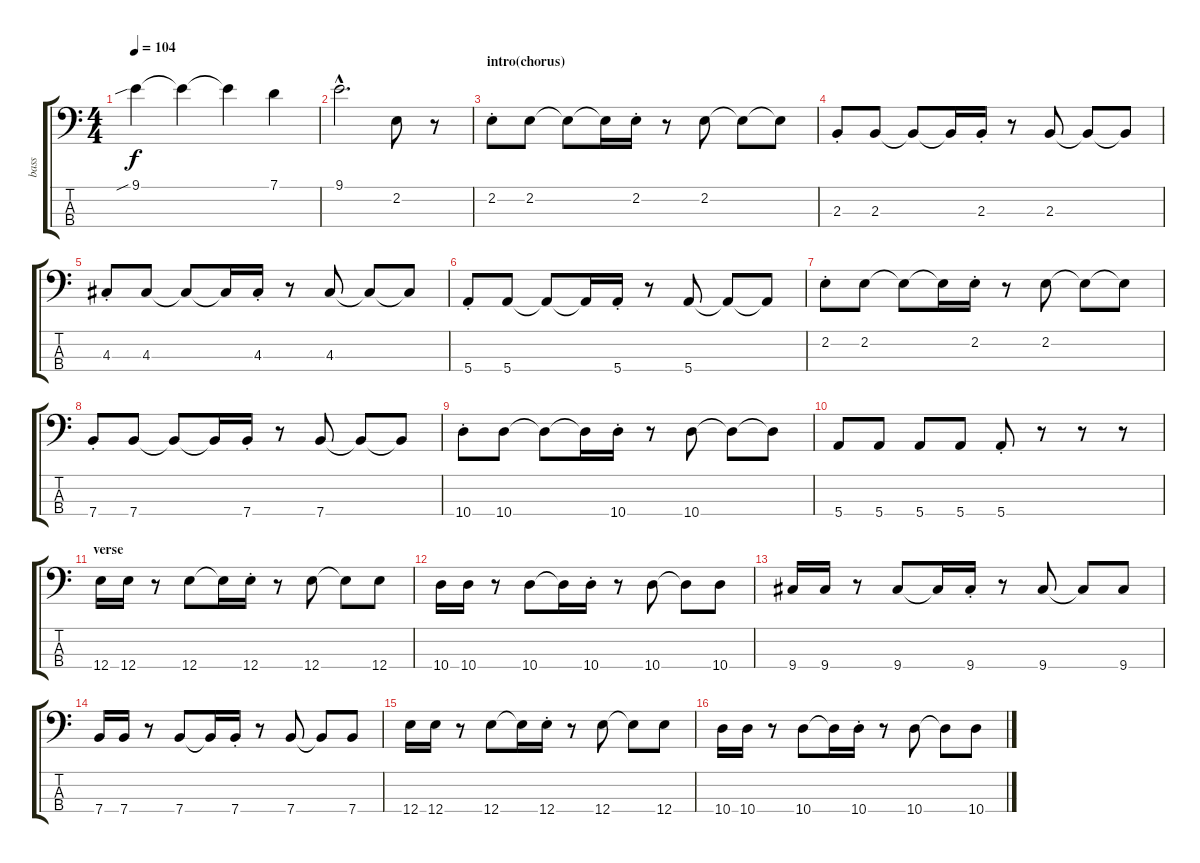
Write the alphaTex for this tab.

\track ("bass" "bass") {instrument electricbassfinger}
\staff {score tabs}
\tuning (G2 D2 A1 E1) {hide}
\ts (4 4)
\tempo 104
\clef f4
\ks c
9.1{sib}.4{dy f instrument electricbassfinger} 9.1{t}.4 9.1{t}.4 7.1.4 |
9.1{hac}.2{d} 2.2.8 r.8 |
\section ("" "intro(chorus)")
2.2{st}.8 2.2.8 2.2{t}.8 2.2{t}.16 2.2{st}.16 r.8 2.2.8 2.2{t}.8 2.2{t}.8 |
2.3{st}.8 2.3.8 2.3{t}.8 2.3{t}.16 2.3{st}.16 r.8 2.3.8 2.3{t}.8 2.3{t}.8 |
4.3{st}.8 4.3.8 4.3{t}.8 4.3{t}.16 4.3{st}.16 r.8 4.3.8 4.3{t}.8 4.3{t}.8 |
5.4{st}.8 5.4.8 5.4{t}.8 5.4{t}.16 5.4{st}.16 r.8 5.4.8 5.4{t}.8 5.4{t}.8 |
2.2{st}.8 2.2.8 2.2{t}.8 2.2{t}.16 2.2{st}.16 r.8 2.2.8 2.2{t}.8 2.2{t}.8 |
7.4{st}.8 7.4.8 7.4{t}.8 7.4{t}.16 7.4{st}.16 r.8 7.4.8 7.4{t}.8 7.4{t}.8 |
10.4{st}.8 10.4.8 10.4{t}.8 10.4{t}.16 10.4{st}.16 r.8 10.4.8 10.4{t}.8 10.4{t}.8 |
5.4.8 5.4.8 5.4.8 5.4.8 5.4{st}.8 r.8 r.8 r.8 |
\section ("" "verse")
12.4.16 12.4.16 r.8 12.4.8 12.4{t}.16 12.4{st}.16 r.8 12.4.8 12.4{t}.8 12.4.8 |
10.4.16 10.4.16 r.8 10.4.8 10.4{t}.16 10.4{st}.16 r.8 10.4.8 10.4{t}.8 10.4.8 |
9.4.16 9.4.16 r.8 9.4.8 9.4{t}.16 9.4{st}.16 r.8 9.4.8 9.4{t}.8 9.4.8 |
7.4.16 7.4.16 r.8 7.4.8 7.4{t}.16 7.4{st}.16 r.8 7.4.8 7.4{t}.8 7.4.8 |
12.4.16 12.4.16 r.8 12.4.8 12.4{t}.16 12.4{st}.16 r.8 12.4.8 12.4{t}.8 12.4.8 |
10.4.16 10.4.16 r.8 10.4.8 10.4{t}.16 10.4{st}.16 r.8 10.4.8 10.4{t}.8 10.4.8
